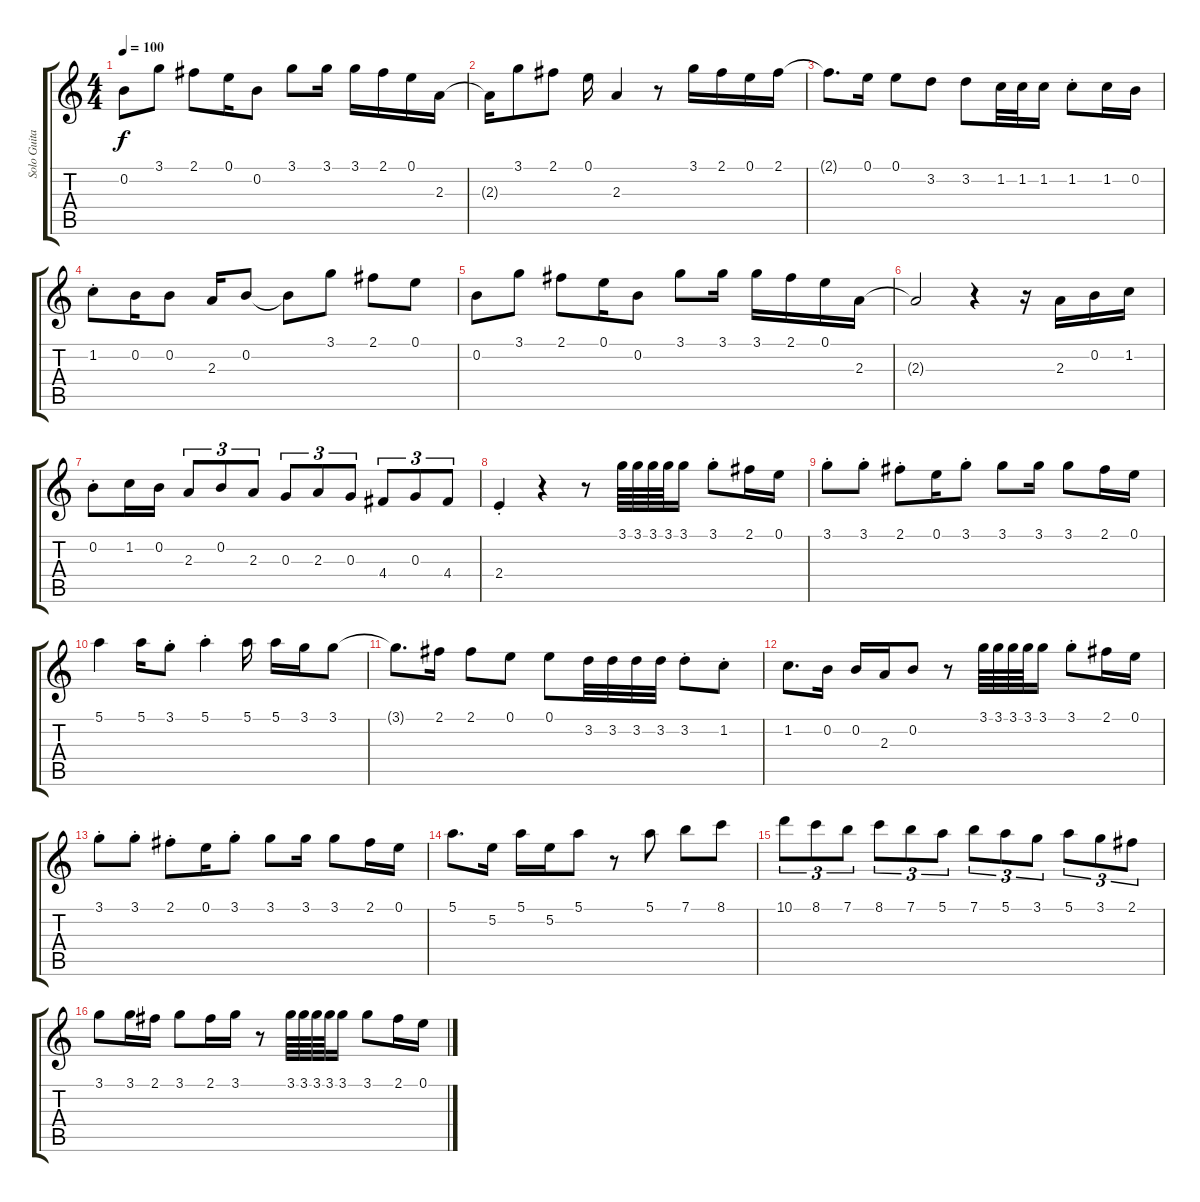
\track ("Solo Guitar" "Solo Guita") {instrument acousticguitarnylon}
\staff {score tabs}
\tuning (E4 B3 G3 D3 A2 E2) {hide}
\ts (4 4)
\tempo 100
\clef g2
\ks c
0.2.8{dy f} 3.1.8 2.1.8 0.1.16 0.2.8 3.1.8 3.1.16 3.1.16 2.1.16 0.1.16 2.3.16 |
2.3{t}.16 3.1.8 2.1.8 0.1.16 2.3.4 r.8 3.1.16 2.1.16 0.1.16 2.1.16 |
2.1{t}.8{d} 0.1.16 0.1.8 3.2.8 3.2.8 1.2.32 1.2.32 1.2.16 1.2{st}.8 1.2.16 0.2.16 |
1.2{st}.8 0.2.16 0.2.8 2.3.16 0.2.8 0.2{t}.8 3.1.8 2.1.8 0.1.8 |
0.2.8 3.1.8 2.1.8 0.1.16 0.2.8 3.1.8 3.1.16 3.1.16 2.1.16 0.1.16 2.3.16 |
2.3{t}.2 r.4 r.16 2.3.16 0.2.16 1.2.16 |
0.2{st}.8 1.2.16 0.2.16 2.3.8{tu (3 2)} 0.2.8{tu (3 2)} 2.3.8{tu (3 2)} 0.3.8{tu (3 2)} 2.3.8{tu (3 2)} 0.3.8{tu (3 2)} 4.4.8{tu (3 2)} 0.3.8{tu (3 2)} 4.4.8{tu (3 2)} |
2.4{st}.4 r.4 r.8 3.1.64 3.1.64 3.1.64 3.1.64 3.1.16 3.1{st}.8 2.1.16 0.1.16 |
3.1{st}.8 3.1{st}.8 2.1{st}.8 0.1.16 3.1{st}.8 3.1.8 3.1.16 3.1.8 2.1.16 0.1.16 |
5.1.4 5.1.16 3.1{st}.8 5.1{st}.4 5.1.16 5.1.16 3.1.16 3.1.8 |
3.1{t}.8{d} 2.1.16 2.1.8 0.1.8 0.1.8 3.2.32 3.2.32 3.2.32 3.2.32 3.2{st}.8 1.2{st}.8 |
1.2.8{d} 0.2.16 0.2.16 2.3.16 0.2.8 r.8 3.1.64 3.1.64 3.1.64 3.1.64 3.1.16 3.1{st}.8 2.1.16 0.1.16 |
3.1{st}.8 3.1{st}.8 2.1{st}.8 0.1.16 3.1{st}.8 3.1.8 3.1.16 3.1.8 2.1.16 0.1.16 |
5.1.8{d} 5.2.16 5.1.16 5.2.16 5.1.8 r.8 5.1.8 7.1.8 8.1.8 |
10.1.8{tu (3 2)} 8.1.8{tu (3 2)} 7.1.8{tu (3 2)} 8.1.8{tu (3 2)} 7.1.8{tu (3 2)} 5.1.8{tu (3 2)} 7.1.8{tu (3 2)} 5.1.8{tu (3 2)} 3.1.8{tu (3 2)} 5.1.8{tu (3 2)} 3.1.8{tu (3 2)} 2.1.8{tu (3 2)} |
3.1.8 3.1.16 2.1.16 3.1.8 2.1.16 3.1.16 r.8 3.1.64 3.1.64 3.1.64 3.1.64 3.1.16 3.1.8 2.1.16 0.1.16
